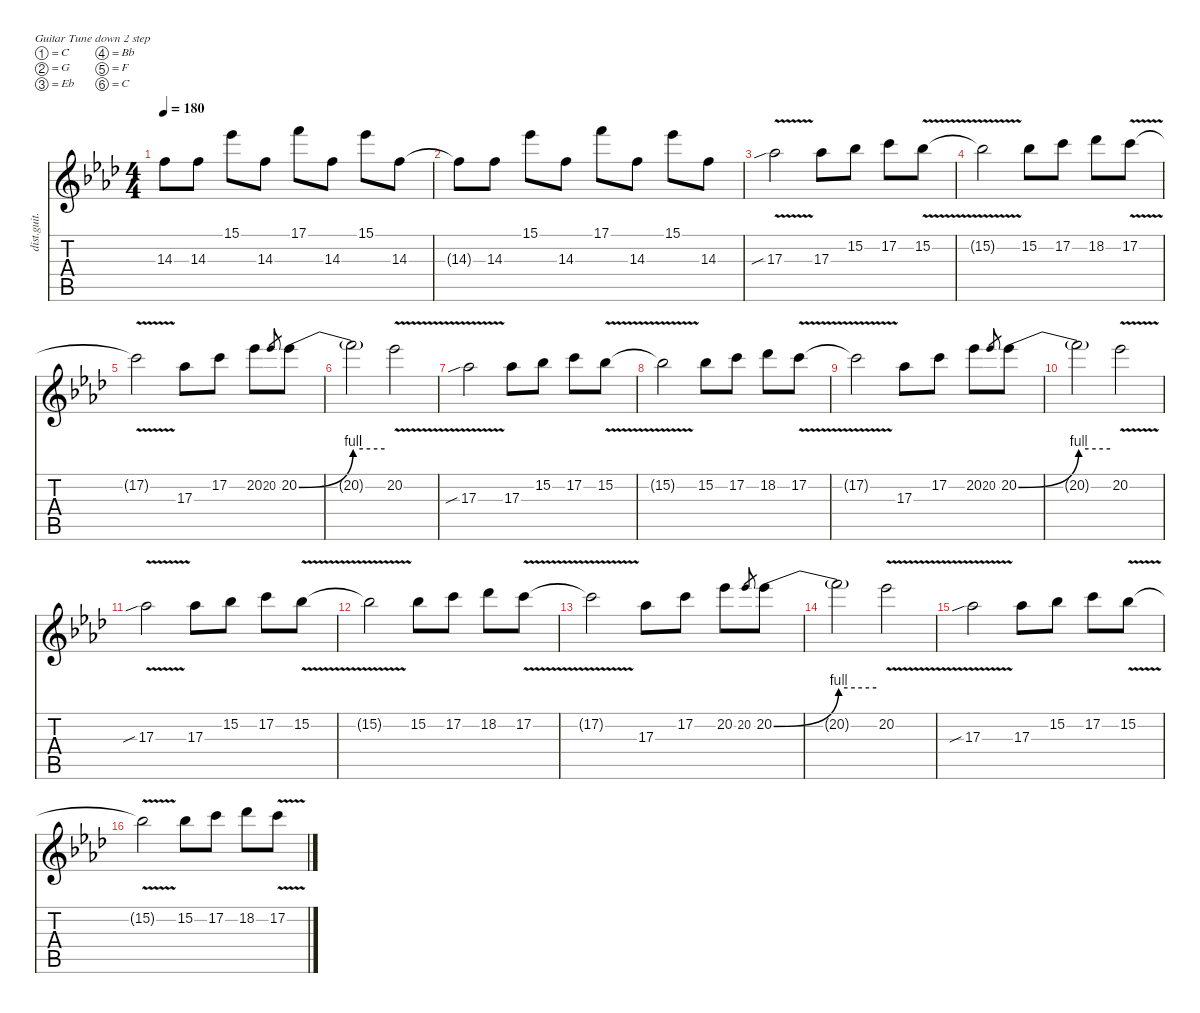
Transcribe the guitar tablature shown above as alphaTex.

\defaultSystemsLayout 4
\hideDynamics
\bracketExtendMode nobrackets
\track ("Sam" "dist.guit.") {instrument distortionguitar}
\staff {score tabs}
\tuning (C4 G3 Eb3 Bb2 F2 C2)
\ts (4 4)
\tempo 180
\clef g2
\ks fminor
14.3{acc forcenatural}.8{dy f beam Down} 14.3{acc forcenatural}.8{beam Down} 15.1{acc b}.8{beam Down} 14.3{acc forcenatural}.8{beam Down} 17.1{acc forcenatural}.8{beam Down} 14.3{acc forcenatural}.8{beam Down} 15.1{acc b}.8{beam Down} 14.3{acc forcenatural}.8{beam Down} |
14.3{t acc forcenatural}.8{beam Down} 14.3{acc forcenatural}.8{beam Down} 15.1{acc b}.8{beam Down} 14.3{acc forcenatural}.8{beam Down} 17.1{acc forcenatural}.8{beam Down} 14.3{acc forcenatural}.8{beam Down} 15.1{acc b}.8{beam Down} 14.3{acc forcenatural}.8{beam Down} |
17.3{v sib acc b}.2{beam Down} 17.3{acc b}.8{beam Down} 15.2{acc b}.8{beam Down} 17.2{acc forcenatural}.8{beam Down} 15.2{v acc b}.8{beam Down} |
15.2{v t acc b}.2{beam Down} 15.2{acc b}.8{beam Down} 17.2{acc forcenatural}.8{beam Down} 18.2{acc b}.8{beam Down} 17.2{v acc forcenatural}.8{beam Down} |
17.2{v t acc forcenatural}.2{beam Down} 17.3{acc b}.8{beam Down} 17.2{acc forcenatural}.8{beam Down} 20.2{acc b}.8{beam Down} 20.2{acc b}.8{gr dy mf beam Up} 20.2{be (bend 0 0 60 4) acc b}.8{dy f beam Down} |
20.2{be (hold 0 4 60 4) t}.2{beam Down} 20.2{v acc b}.2{beam Down} |
17.3{v sib acc b}.2{beam Down} 17.3{acc b}.8{beam Down} 15.2{acc b}.8{beam Down} 17.2{acc forcenatural}.8{beam Down} 15.2{v acc b}.8{beam Down} |
15.2{v t acc b}.2{beam Down} 15.2{acc b}.8{beam Down} 17.2{acc forcenatural}.8{beam Down} 18.2{acc b}.8{beam Down} 17.2{v acc forcenatural}.8{beam Down} |
17.2{v t acc forcenatural}.2{beam Down} 17.3{acc b}.8{beam Down} 17.2{acc forcenatural}.8{beam Down} 20.2{acc b}.8{beam Down} 20.2{acc b}.8{gr dy mf beam Up} 20.2{be (bend 0 0 60 4) acc b}.8{dy f beam Down} |
20.2{be (hold 0 4 60 4) t}.2{beam Down} 20.2{v acc b}.2{beam Down} |
17.3{v sib acc b}.2{beam Down} 17.3{acc b}.8{beam Down} 15.2{acc b}.8{beam Down} 17.2{acc forcenatural}.8{beam Down} 15.2{v acc b}.8{beam Down} |
15.2{v t acc b}.2{beam Down} 15.2{acc b}.8{beam Down} 17.2{acc forcenatural}.8{beam Down} 18.2{acc b}.8{beam Down} 17.2{v acc forcenatural}.8{beam Down} |
17.2{v t acc forcenatural}.2{beam Down} 17.3{acc b}.8{beam Down} 17.2{acc forcenatural}.8{beam Down} 20.2{acc b}.8{beam Down} 20.2{acc b}.8{gr dy mf beam Up} 20.2{be (bend 0 0 60 4) acc b}.8{dy f beam Down} |
20.2{be (hold 0 4 60 4) t}.2{beam Down} 20.2{v acc b}.2{beam Down} |
17.3{v sib acc b}.2{beam Down} 17.3{acc b}.8{beam Down} 15.2{acc b}.8{beam Down} 17.2{acc forcenatural}.8{beam Down} 15.2{v acc b}.8{beam Down} |
15.2{v t acc b}.2{beam Down} 15.2{acc b}.8{beam Down} 17.2{acc forcenatural}.8{beam Down} 18.2{acc b}.8{beam Down} 17.2{v acc forcenatural}.8{beam Down}
